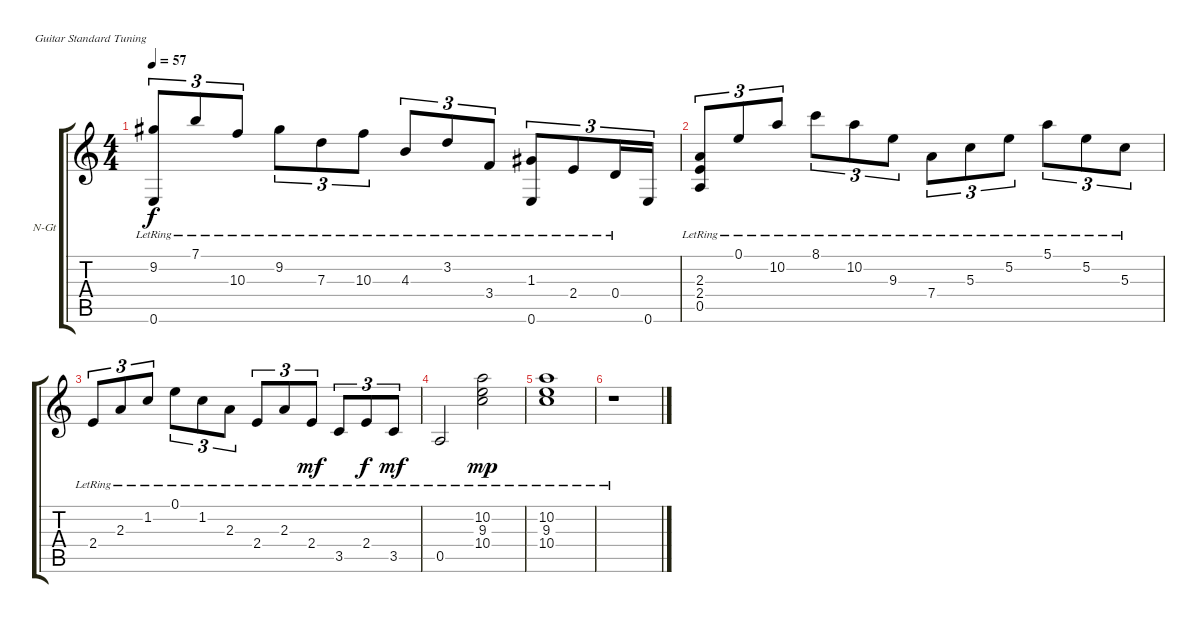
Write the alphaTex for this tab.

\bracketExtendMode groupsimilarinstruments
\firstSystemTrackNameOrientation horizontal
\otherSystemsTrackNameOrientation horizontal
\track ("Track 1" "N-Gt") {instrument acousticguitarnylon}
\staff {score tabs}
\tuning (E4 B3 G3 D3 A2 E2)
\ts (4 4)
\tempo 57
\clef g2
\ks c
(9.2{lr} 0.6{lr}).8{tu (3 2) dy f} 7.1{lr}.8{tu (3 2)} 10.3{lr}.8{tu (3 2)} 9.2{lr}.8{tu (3 2)} 7.3{lr}.8{tu (3 2)} 10.3{lr}.8{tu (3 2)} 4.3{lr}.8{tu (3 2)} 3.2{lr}.8{tu (3 2)} 3.4{lr}.8{tu (3 2)} (1.3{lr} 0.6{lr}).8{tu (3 2)} 2.4{lr}.8{tu (3 2)} 0.4{lr}.16{tu (3 2)} 0.6.16{tu (3 2)} |
(2.3{lr} 2.4{lr} 0.5{lr}).8{tu (3 2)} 0.1{lr}.8{tu (3 2)} 10.2{lr}.8{tu (3 2)} 8.1{lr}.8{tu (3 2)} 10.2{lr}.8{tu (3 2)} 9.3{lr}.8{tu (3 2)} 7.4{lr}.8{tu (3 2)} 5.3{lr}.8{tu (3 2)} 5.2{lr}.8{tu (3 2)} 5.1{lr}.8{tu (3 2)} 5.2{lr}.8{tu (3 2)} 5.3{lr}.8{tu (3 2)} |
2.4{lr}.8{tu (3 2)} 2.3{lr}.8{tu (3 2)} 1.2{lr}.8{tu (3 2)} 0.1{lr}.8{tu (3 2)} 1.2{lr}.8{tu (3 2)} 2.3{lr}.8{tu (3 2)} 2.4{lr}.8{tu (3 2)} 2.3{lr}.8{tu (3 2)} 2.4{lr}.8{tu (3 2) dy mf} 3.5{lr}.8{tu (3 2)} 2.4{lr}.8{tu (3 2) dy f} 3.5{lr}.8{tu (3 2) dy mf} |
0.5{lr}.2 (10.2{lr} 9.3{lr} 10.4{lr}).2{dy mp} |
(10.2{lr} 9.3{lr} 10.4{lr}).1 |
r.1
